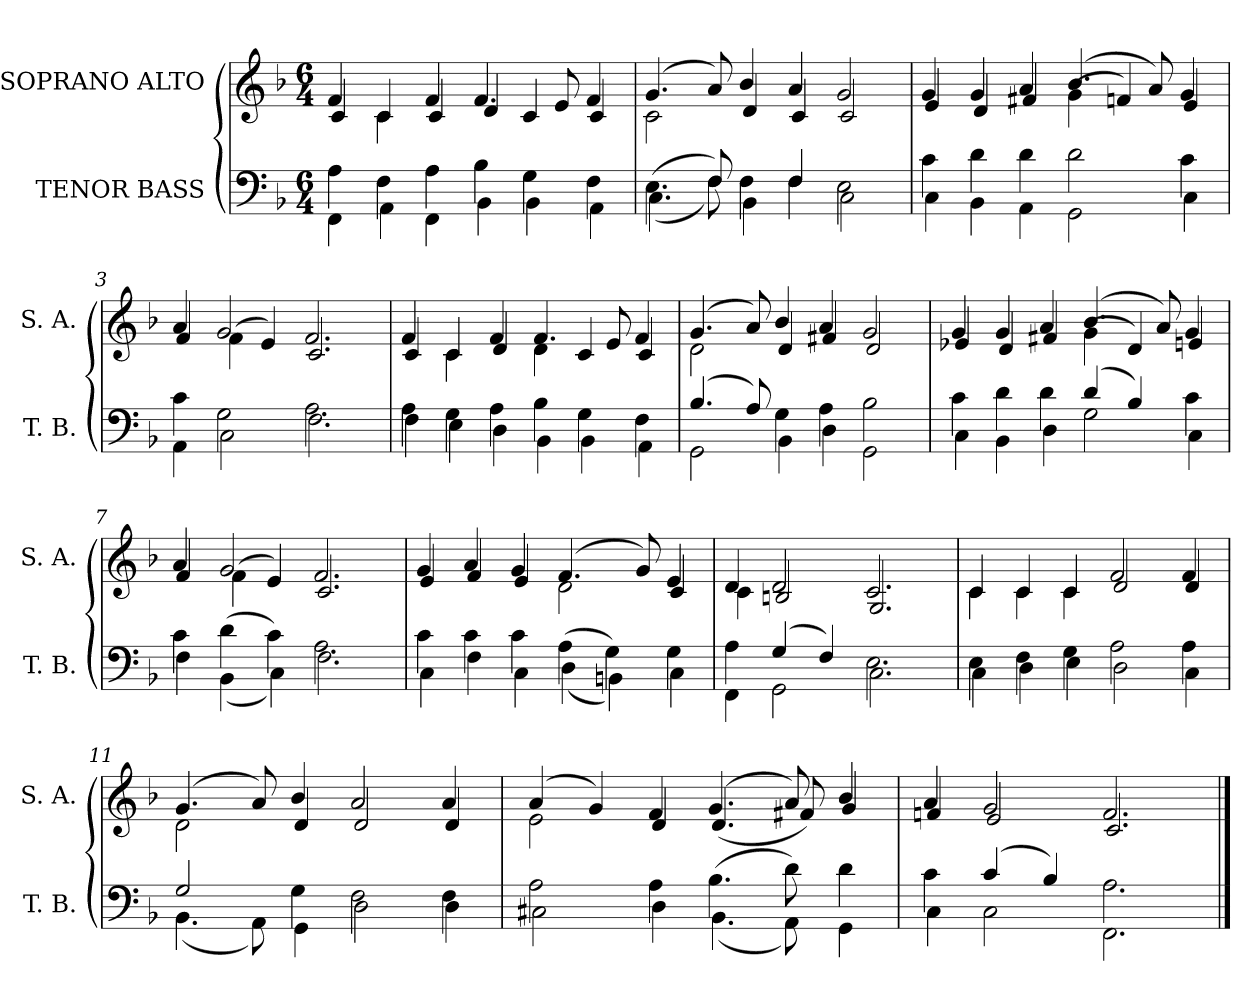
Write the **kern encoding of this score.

**kern	**kern
*part2	*part1
*staff2	*staff1
*I"TENOR BASS	*I"SOPRANO ALTO
*I'T. B.	*I'S. A.
!!LO:PB:g=z
*clefF4	*clefG2
*k[b-]	*k[b-]
*F:	*F:
*M6/4	*M6/4
=	=
*^	*^
4Ai\	4FFi\	4fi/	4ci/
4Fi\	4AAi\	4ci/	4ci\
4Ai\	4FFi\	4fi/	4ci/
4B-i\	4BB-i\	4.fi/	4di/
4Gi\	4BB-i\	.	4ci/
.	.	8ei/	.
4Fi\	4AAi\	4fi/	4ci/
=1	=1	=1	=1
(4.Ei\	(4.Ci\	(4.gi/	2ci\
8Fi/)	8Fi\)	8ai/)	.
4Fi\	4BB-i\	4b-i/	4di/
4Fi/	4Fi\	4ai/	4ci/
2Ei\	2Ci\	2gi/	2ci/
!!LO:LB:g=z	!!
=2	=2	=2	=2
4ci\	4Ci\	4gi/	4ei/
4di\	4BB-i\	4gi/	4di/
4di\	4AAi\	4ai/	4f#Xi/
2di\	2GGi\	(4.b-i/	(4gi\
.	.	.	4fni/)
.	.	8ai/)	.
4ci\	4Ci\	4gi/	4ei/
=3	=3	=3	=3
4ci\	4AAi\	4ai/	4fi/
2Gi\	2Ci\	2gi/	(4fi\
.	.	.	4ei/)
2.Ai\	2.Fi\	2.fi/	2.ci/
=4	=4	=4	=4
4Ai\	4Fi\	4fi/	4ci/
4Gi\	4Ei\	4ci/	4ci\
4Ai\	4Di\	4fi/	4di/
4B-i\	4BB-i\	4.fi/	4di\
4Gi\	4BB-i\	.	4ci/
.	.	8ei/	.
4Fi\	4AAi\	4fi/	4ci/
!!LO:LB:g=z	!!
=5	=5	=5	=5
(4.B-i/	2GGi\	(4.gi/	2di\
8Ai/)	.	8ai/)	.
4Gi\	4BB-i\	4b-i/	4di/
4Ai\	4Di\	4ai/	4f#Xi/
2B-i\	2GGi\	2gi/	2di/
=6	=6	=6	=6
4ci\	4Ci\	4gi/	4e-Xi/
4di\	4BB-i\	4gi/	4di/
4di\	4Di\	4ai/	4f#Xi/
(4di/	2Gi\	(4.b-i/	(4gi\
4B-i/)	.	.	4di/)
.	.	8ai/)	.
4ci\	4Ci\	4gi/	4eni/
=7	=7	=7	=7
4ci\	4Fi\	4ai/	4fi/
(4di\	(4BB-i\	2gi/	(4fi\
4ci\)	4Ci\)	.	4ei/)
2.Ai\	2.Fi\	2.fi/	2.ci/
!!LO:LB:g=z	!!
=8	=8	=8	=8
4ci\	4Ci\	4gi/	4ei/
4ci\	4Fi\	4ai/	4fi/
4ci\	4Ci\	4gi/	4ei/
(4Ai\	(4Di\	(4.fi/	2di\
4Gi\)	4BBni\)	.	.
.	.	8gi/)	.
4Gi\	4Ci\	4ei/	4ci/
=9	=9	=9	=9
4Ai\	4FFi\	4di/	4ci\
(4Gi/	2GGi\	2di/	2Bni/
4Fi/)	.	.	.
2.Ei\	2.Ci\	2.ci/	2.Gi/
=10	=10	=10	=10
4Ei\	4Ci\	4ci/	4ci\
4Fi\	4Di\	4ci/	4ci\
4Gi\	4Ei\	4ci/	4ci\
2Ai\	2Di\	2fi/	2di/
4Ai\	4Ci\	4fi/	4di/
!!LO:LB:g=z	!!
=11	=11	=11	=11
2Gi/	(4.BB-i\	(4.gi/	2di\
.	8AAi\)	8ai/)	.
4Gi\	4GGi\	4b-i/	4di/
2Fi\	2Di\	2ai/	2di/
4Fi\	4Di\	4ai/	4di/
=12	=12	=12	=12
2Ai\	2C#Xi\	(4ai/	2ei\
.	.	4gi/)	.
4Ai\	4Di\	4fi/	4di/
(4.B-i\	(4.BB-i\	(4.gi/	(4.di/
8di\)	8AAi\)	8ai/)	8f#Xi/)
4di\	4GGi\	4b-i/	4gi/
=13	=13	=13	=13
4ci\	4Ci\	4ai/	4fni/
(4ci/	2Ci\	2gi/	2ei/
4B-i/)	.	.	.
2.Ai\	2.FFi\	2.fi/	2.ci/
*v	*v	*	*
*	*v	*v
==	==
*-	*-
